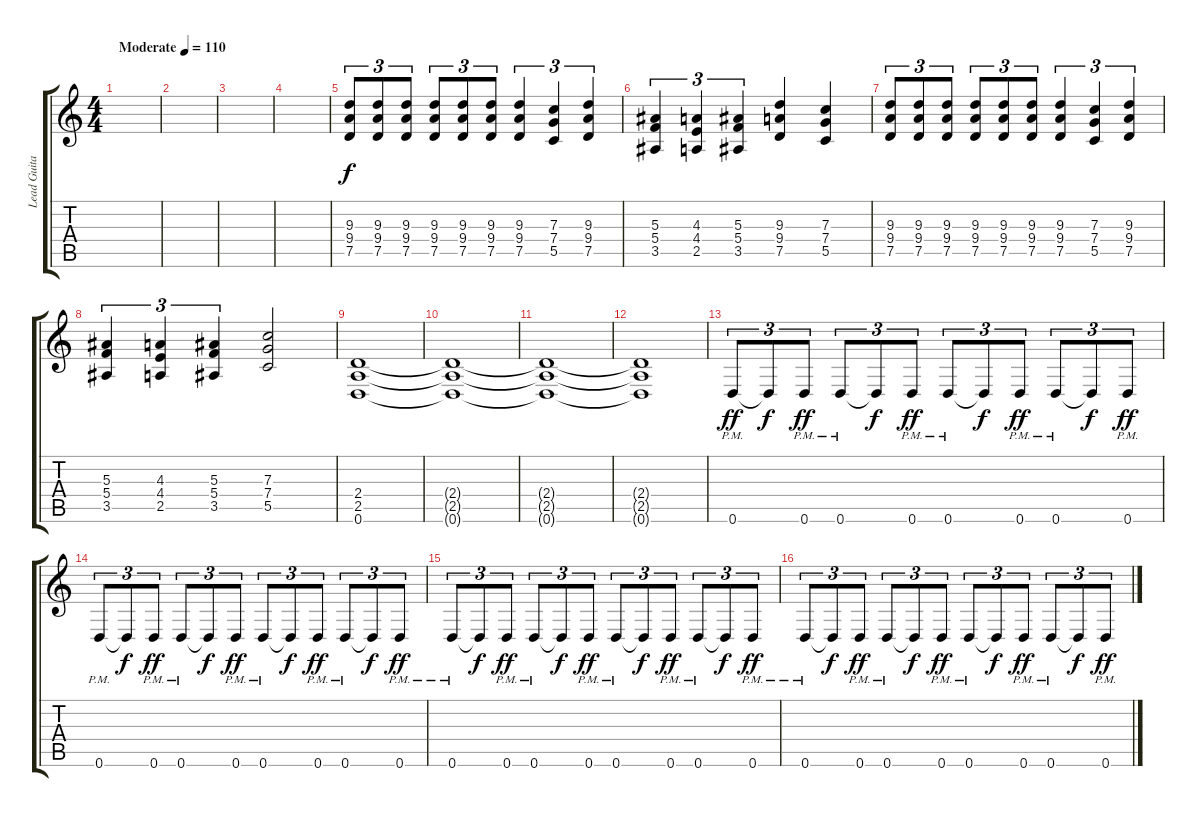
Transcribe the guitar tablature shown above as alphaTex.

\track ("Lead Guitar" "Lead Guita") {instrument distortionguitar}
\staff {score tabs}
\tuning (D4 A3 F3 C3 G2 D2) {hide}
\ts (4 4)
\tempo (110 "Moderate")
\clef g2
\ks c
|
|
|
|
(9.3 9.4 7.5).8{tu (3 2)} (9.3 9.4 7.5).8{tu (3 2)} (9.3 9.4 7.5).8{tu (3 2)} (9.3 9.4 7.5).8{tu (3 2)} (9.3 9.4 7.5).8{tu (3 2)} (9.3 9.4 7.5).8{tu (3 2)} (9.3 9.4 7.5).4{tu (3 2)} (7.3 7.4 5.5).4{tu (3 2)} (9.3 9.4 7.5).4{tu (3 2)} |
(5.3 5.4 3.5).4{tu (3 2)} (4.3 4.4 2.5).4{tu (3 2)} (5.3 5.4 3.5).4{tu (3 2)} (9.3 9.4 7.5).4 (7.3 7.4 5.5).4 |
(9.3 9.4 7.5).8{tu (3 2)} (9.3 9.4 7.5).8{tu (3 2)} (9.3 9.4 7.5).8{tu (3 2)} (9.3 9.4 7.5).8{tu (3 2)} (9.3 9.4 7.5).8{tu (3 2)} (9.3 9.4 7.5).8{tu (3 2)} (9.3 9.4 7.5).4{tu (3 2)} (7.3 7.4 5.5).4{tu (3 2)} (9.3 9.4 7.5).4{tu (3 2)} |
(5.3 5.4 3.5).4{tu (3 2)} (4.3 4.4 2.5).4{tu (3 2)} (5.3 5.4 3.5).4{tu (3 2)} (7.3 7.4 5.5).2 |
(2.4 2.5 0.6).1 |
(2.4{t} 2.5{t} 0.6{t}).1{dy f} |
(2.4{t} 2.5{t} 0.6{t}).1 |
(2.4{t} 2.5{t} 0.6{t}).1 |
0.6{pm}.8{tu (3 2) dy ff} 0.6{t}.8{tu (3 2) dy f} 0.6{pm}.8{tu (3 2) dy ff} 0.6{pm}.8{tu (3 2)} 0.6{t}.8{tu (3 2) dy f} 0.6{pm}.8{tu (3 2) dy ff} 0.6{pm}.8{tu (3 2)} 0.6{t}.8{tu (3 2) dy f} 0.6{pm}.8{tu (3 2) dy ff} 0.6{pm}.8{tu (3 2)} 0.6{t}.8{tu (3 2) dy f} 0.6{pm}.8{tu (3 2) dy ff} |
0.6{pm}.8{tu (3 2)} 0.6{t}.8{tu (3 2) dy f} 0.6{pm}.8{tu (3 2) dy ff} 0.6{pm}.8{tu (3 2)} 0.6{t}.8{tu (3 2) dy f} 0.6{pm}.8{tu (3 2) dy ff} 0.6{pm}.8{tu (3 2)} 0.6{t}.8{tu (3 2) dy f} 0.6{pm}.8{tu (3 2) dy ff} 0.6{pm}.8{tu (3 2)} 0.6{t}.8{tu (3 2) dy f} 0.6{pm}.8{tu (3 2) dy ff} |
0.6{pm}.8{tu (3 2)} 0.6{t}.8{tu (3 2) dy f} 0.6{pm}.8{tu (3 2) dy ff} 0.6{pm}.8{tu (3 2)} 0.6{t}.8{tu (3 2) dy f} 0.6{pm}.8{tu (3 2) dy ff} 0.6{pm}.8{tu (3 2)} 0.6{t}.8{tu (3 2) dy f} 0.6{pm}.8{tu (3 2) dy ff} 0.6{pm}.8{tu (3 2)} 0.6{t}.8{tu (3 2) dy f} 0.6{pm}.8{tu (3 2) dy ff} |
0.6{pm}.8{tu (3 2)} 0.6{t}.8{tu (3 2) dy f} 0.6{pm}.8{tu (3 2) dy ff} 0.6{pm}.8{tu (3 2)} 0.6{t}.8{tu (3 2) dy f} 0.6{pm}.8{tu (3 2) dy ff} 0.6{pm}.8{tu (3 2)} 0.6{t}.8{tu (3 2) dy f} 0.6{pm}.8{tu (3 2) dy ff} 0.6{pm}.8{tu (3 2)} 0.6{t}.8{tu (3 2) dy f} 0.6{pm}.8{tu (3 2) dy ff}
